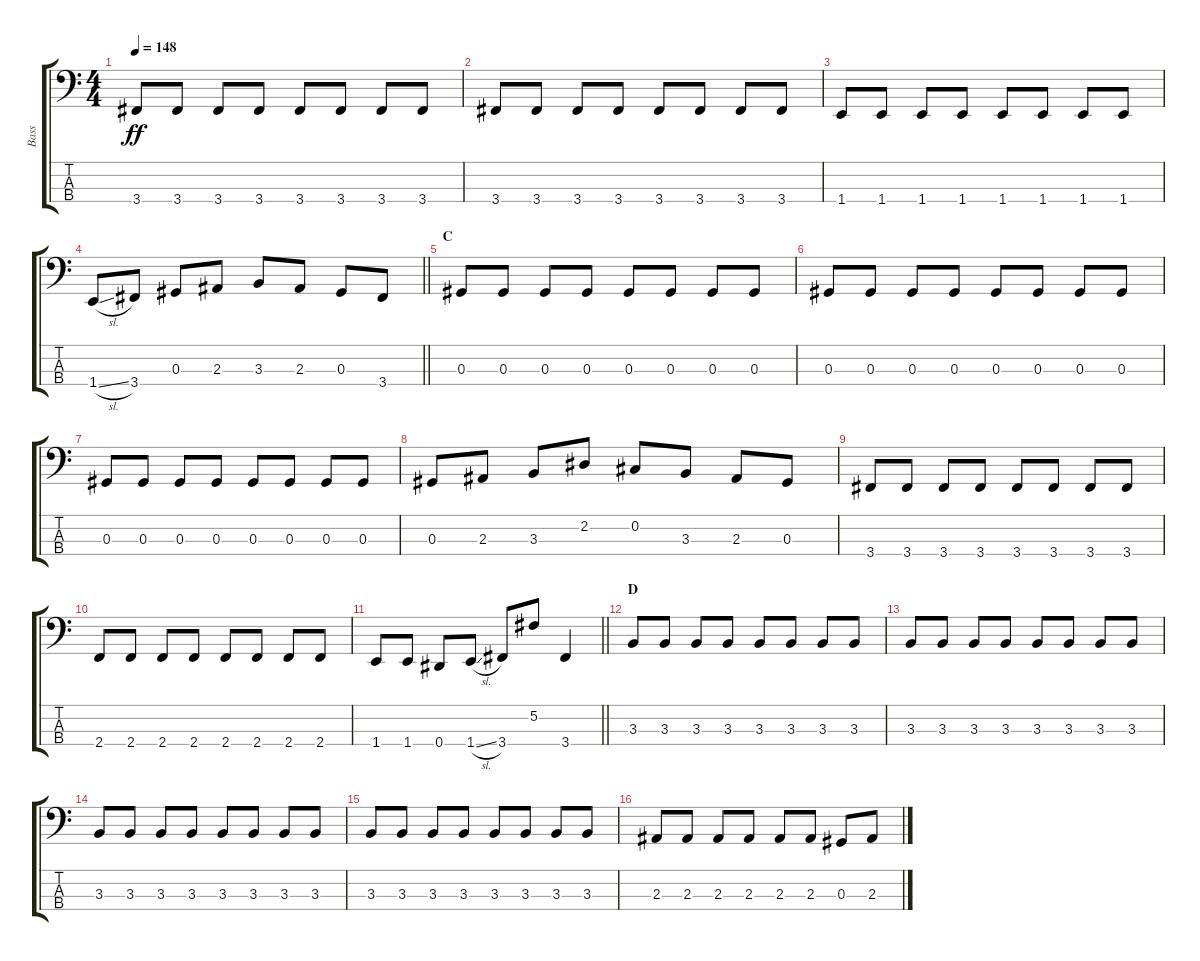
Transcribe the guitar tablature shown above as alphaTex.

\track ("Bass" "Bass") {instrument electricbassfinger}
\staff {score tabs}
\tuning (Gb2 Db2 Ab1 Eb1) {hide}
\ts (4 4)
\tempo 148
\clef f4
\ks c
3.4.8{dy ff} 3.4.8 3.4.8 3.4.8 3.4.8 3.4.8 3.4.8 3.4.8 |
3.4.8 3.4.8 3.4.8 3.4.8 3.4.8 3.4.8 3.4.8 3.4.8 |
1.4.8 1.4.8 1.4.8 1.4.8 1.4.8 1.4.8 1.4.8 1.4.8 |
\barLineRight lightlight
1.4{sl}.8 3.4.8 0.3.8 2.3.8 3.3.8 2.3.8 0.3.8 3.4.8 |
\section ("" "C")
0.3.8 0.3.8 0.3.8 0.3.8 0.3.8 0.3.8 0.3.8 0.3.8 |
0.3.8 0.3.8 0.3.8 0.3.8 0.3.8 0.3.8 0.3.8 0.3.8 |
0.3.8 0.3.8 0.3.8 0.3.8 0.3.8 0.3.8 0.3.8 0.3.8 |
0.3.8 2.3.8 3.3.8 2.2.8 0.2.8 3.3.8 2.3.8 0.3.8 |
3.4.8 3.4.8 3.4.8 3.4.8 3.4.8 3.4.8 3.4.8 3.4.8 |
2.4.8 2.4.8 2.4.8 2.4.8 2.4.8 2.4.8 2.4.8 2.4.8 |
\barLineRight lightlight
1.4.8 1.4.8 0.4.8 1.4{sl}.8 3.4.8 5.2.8 3.4.4 |
\section ("" "D")
3.3.8 3.3.8 3.3.8 3.3.8 3.3.8 3.3.8 3.3.8 3.3.8 |
3.3.8 3.3.8 3.3.8 3.3.8 3.3.8 3.3.8 3.3.8 3.3.8 |
3.3.8 3.3.8 3.3.8 3.3.8 3.3.8 3.3.8 3.3.8 3.3.8 |
3.3.8 3.3.8 3.3.8 3.3.8 3.3.8 3.3.8 3.3.8 3.3.8 |
2.3.8 2.3.8 2.3.8 2.3.8 2.3.8 2.3.8 0.3.8 2.3.8
